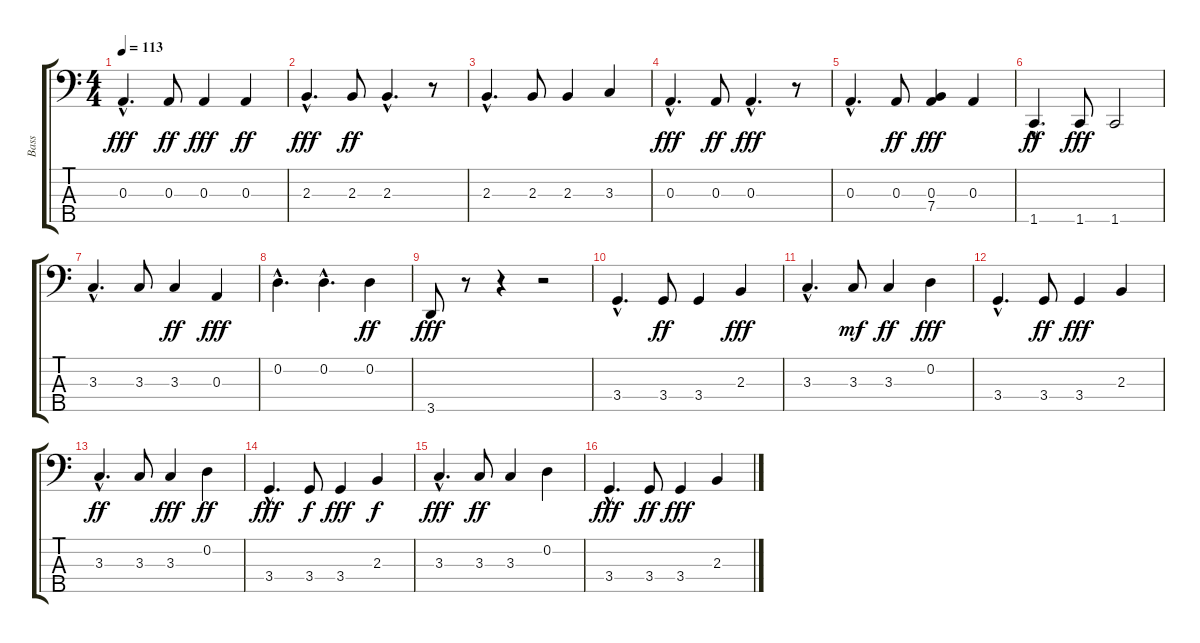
\track ("Bass" "Bass") {instrument electricbassfinger}
\staff {score tabs}
\tuning (G2 D2 A1 E1 B0) {hide}
\ts (4 4)
\tempo 113
\clef f4
\ks c
0.3{hac}.4{d dy fff} 0.3.8{dy ff} 0.3.4{dy fff} 0.3.4{dy ff} |
2.3{hac}.4{d dy fff} 2.3.8{dy ff} 2.3{hac}.4{d} r.8 |
2.3{hac}.4{d} 2.3.8 2.3.4 3.3.4 |
0.3{hac}.4{d dy fff} 0.3.8{dy ff} 0.3{hac}.4{d dy fff} r.8 |
0.3{hac}.4{d} 0.3.8{dy ff} (0.3 7.4).4{dy fff} 0.3.4 |
1.5{hac}.4{d dy ff} 1.5.8{dy fff} 1.5.2 |
3.3{hac}.4{d} 3.3.8 3.3.4{dy ff} 0.3.4{dy fff} |
0.2{hac}.4{d} 0.2{hac}.4{d} 0.2.4{dy ff} |
3.5.8{dy fff} r.8 r.4 r.2 |
3.4{hac}.4{d} 3.4.8{dy ff} 3.4.4 2.3.4{dy fff} |
3.3{hac}.4{d} 3.3.8{dy mf} 3.3.4{dy ff} 0.2.4{dy fff} |
3.4{hac}.4{d} 3.4.8{dy ff} 3.4.4{dy fff} 2.3.4 |
3.3{hac}.4{d dy ff} 3.3.8 3.3.4{dy fff} 0.2.4{dy ff} |
3.4{hac}.4{d dy fff} 3.4.8{dy f} 3.4.4{dy fff} 2.3.4{dy f} |
3.3{hac}.4{d dy fff} 3.3.8{dy ff} 3.3.4 0.2.4 |
3.4{hac}.4{d dy fff} 3.4.8{dy ff} 3.4.4{dy fff} 2.3.4
